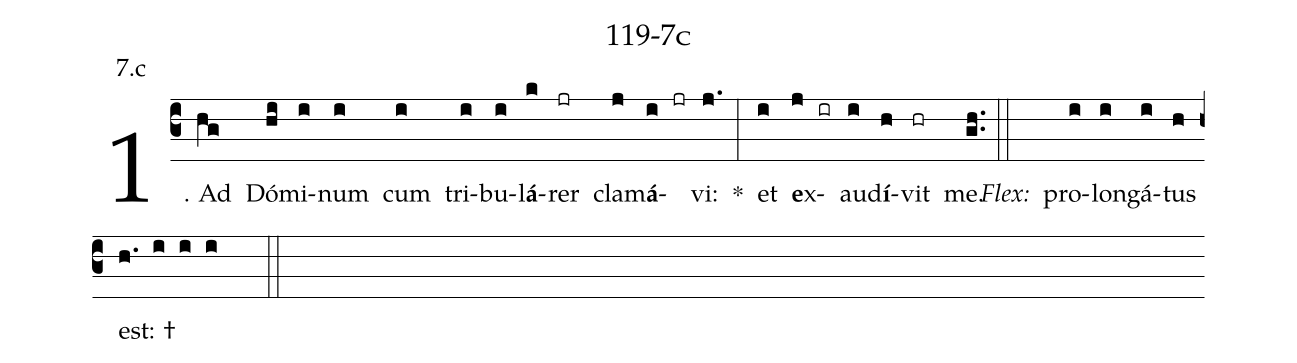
name: 119-7c;
annotation: 7.c;
%%
(c3)1. Ad(hg) Dó(hi)mi(i)num(i) cum(i) tri(i)bu(i)l<b>á</b>(k)rer(jr) cla(j)m<b>á</b>(i jr)vi:(j.) *(:) et(i) <b>e</b>x(j ir)au(i)d<b>í</b>(h)vit(hr) me.(gh..) (::)
<i>Flex:</i>()  pro(i)lon(i)gá(i)tus(h) est: †(h. i i i  ::)
